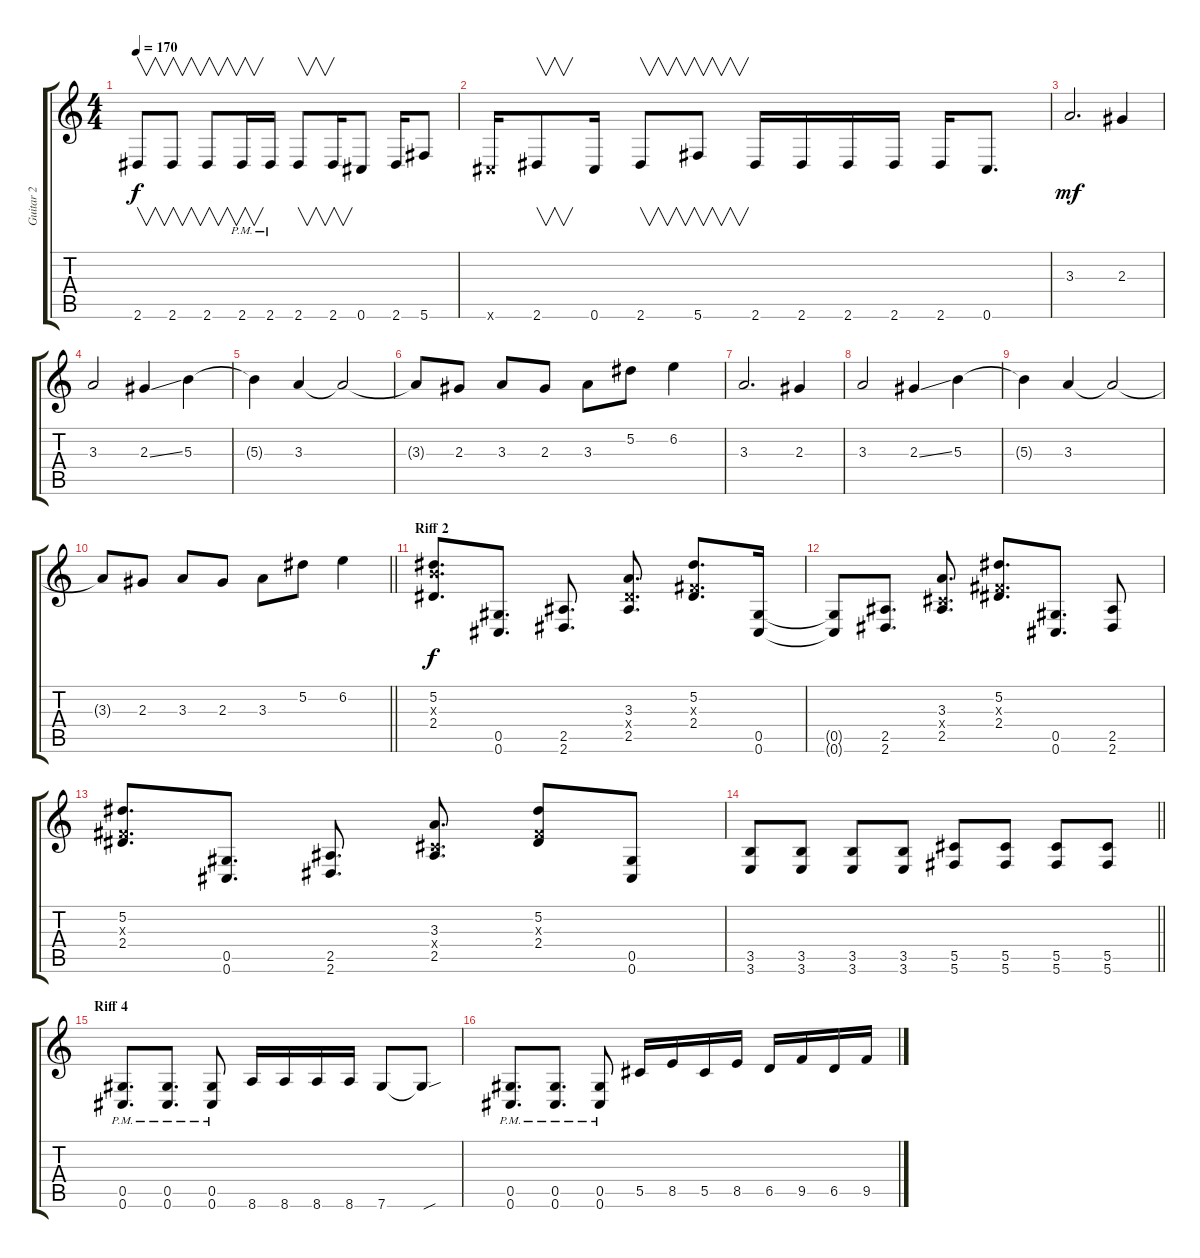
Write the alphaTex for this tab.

\track ("Guitar 2" "Guitar 2") {instrument distortionguitar}
\staff {score tabs}
\tuning (Eb4 Bb3 Gb3 Db3 Ab2 Db2) {hide}
\ts (4 4)
\tempo 170
\clef g2
\ks c
2.6.8{v dy f} 2.6.8{v} 2.6.8{v} 2.6{pm}.16{v} 2.6{pm}.16 2.6.8{v} 2.6.16{v} 0.6.8 2.6.16 5.6.8 |
0.6{x}.16 2.6.8{v} 0.6.16 2.6.8{v} 5.6.8{v} 2.6.16 2.6.16 2.6.16 2.6.16 2.6.16 0.6.8{d} |
3.3.2{d dy mf} 2.3.4 |
3.3.2 2.3{ss}.4 5.3.4 |
5.3{t}.4 3.3.4 3.3{t}.2 |
3.3{t}.8 2.3.8 3.3.8 2.3.8 3.3.8 5.2.8 6.2.4 |
3.3.2{d} 2.3.4 |
3.3.2 2.3{ss}.4 5.3.4 |
5.3{t}.4 3.3.4 3.3{t}.2 |
\barLineRight lightlight
3.3{t}.8 2.3.8 3.3.8 2.3.8 3.3.8 5.2.8 6.2.4 |
\section ("" "Riff 2")
(5.2 5.3{x} 2.4).8{d dy f} (0.5 0.6).8{d} (2.5 2.6).8{d} (3.3 2.4{x} 2.5).8{d} (5.2 0.3{x} 2.4).8{d} (0.5 0.6).16 |
(0.5{t} 0.6{t}).8 (2.5 2.6).8{d} (3.3 0.4{x} 2.5).8{d} (5.2 0.3{x} 2.4).8{d} (0.5 0.6).8{d} (2.5 2.6).8 |
(5.2 0.3{x} 2.4).8{d} (0.5 0.6).8{d} (2.5 2.6).8{d} (3.3 0.4{x} 2.5).8{d} (5.2 0.3{x} 2.4).8 (0.5 0.6).8 |
\barLineRight lightlight
(3.5 3.6).8 (3.5 3.6).8 (3.5 3.6).8 (3.5 3.6).8 (5.5 5.6).8 (5.5 5.6).8 (5.5 5.6).8 (5.5 5.6).8 |
\section ("" "Riff 4")
(0.5{pm} 0.6{pm}).8{d} (0.5{pm} 0.6{pm}).8{d} (0.5{pm} 0.6{pm}).8 8.6.16 8.6.16 8.6.16 8.6.16 7.6.8 7.6{sou t}.8 |
(0.5{pm} 0.6{pm}).8{d} (0.5{pm} 0.6{pm}).8{d} (0.5{pm} 0.6{pm}).8 5.5.16 8.5.16 5.5.16 8.5.16 6.5.16 9.5.16 6.5.16 9.5.16
